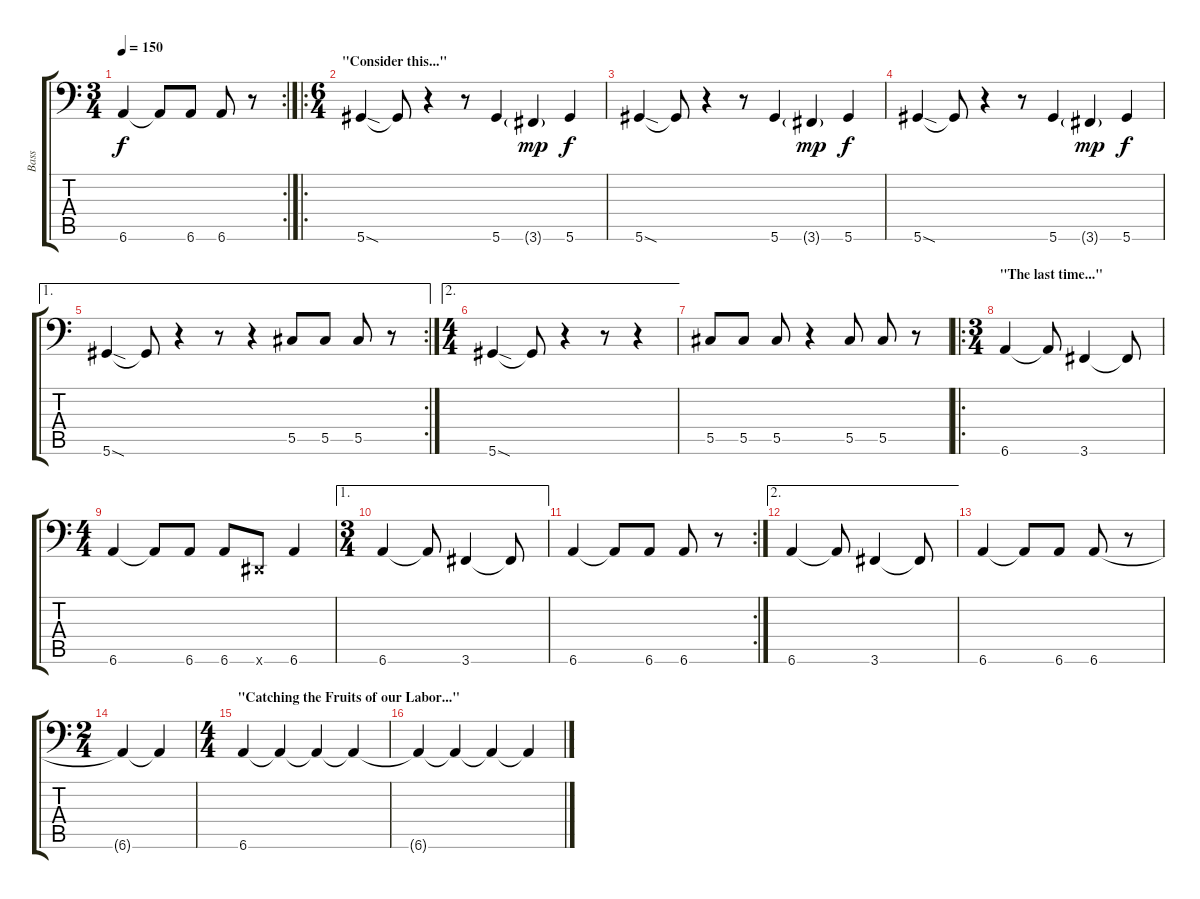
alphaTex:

\track ("Bass" "Bass") {instrument electricbassfinger}
\staff {score tabs}
\tuning (Eb3 Bb2 Gb2 Db2 Ab1 Eb1) {hide}
\rc 2
\ts (3 4)
\tempo 150
\clef f4
\ks c
6.6.4{dy f} 6.6{t}.8 6.6.8 6.6.8 r.8 |
\ro
\ts (6 4)
\section ("" "\"Consider this...\"")
5.6{sod}.4 5.6{t}.8 r.4 r.8 5.6.4 3.6{g}.4{dy mp} 5.6.4{dy f} |
5.6{sod}.4 5.6{t}.8 r.4 r.8 5.6.4 3.6{g}.4{dy mp} 5.6.4{dy f} |
5.6{sod}.4 5.6{t}.8 r.4 r.8 5.6.4 3.6{g}.4{dy mp} 5.6.4{dy f} |
\ae 1
\rc 2
5.6{sod}.4 5.6{t}.8 r.4 r.8 r.4 5.5.8 5.5.8 5.5.8 r.8 |
\ae 2
\ts (4 4)
5.6{sod}.4 5.6{t}.8 r.4 r.8 r.4 |
5.5.8 5.5.8 5.5.8 r.4 5.5.8 5.5.8 r.8 |
\ro
\ts (3 4)
\section ("" "\"The last time...\"")
6.6.4 6.6{t}.8 3.6.4 3.6{t}.8 |
\ts (4 4)
6.6.4 6.6{t}.8 6.6.8 6.6.8 0.6{x}.8 6.6.4 |
\ae 1
\ts (3 4)
6.6.4 6.6{t}.8 3.6.4 3.6{t}.8 |
\rc 2
6.6.4 6.6{t}.8 6.6.8 6.6.8 r.8 |
\ae 2
6.6.4 6.6{t}.8 3.6.4 3.6{t}.8 |
6.6.4 6.6{t}.8 6.6.8 6.6.8 r.8 |
\ts (2 4)
6.6{t}.4 6.6{t}.4 |
\ts (4 4)
\section ("" "\"Catching the Fruits of our Labor...\"")
6.6.4 6.6{t}.4 6.6{t}.4 6.6{t}.4 |
6.6{t}.4 6.6{t}.4 6.6{t}.4 6.6{t}.4
